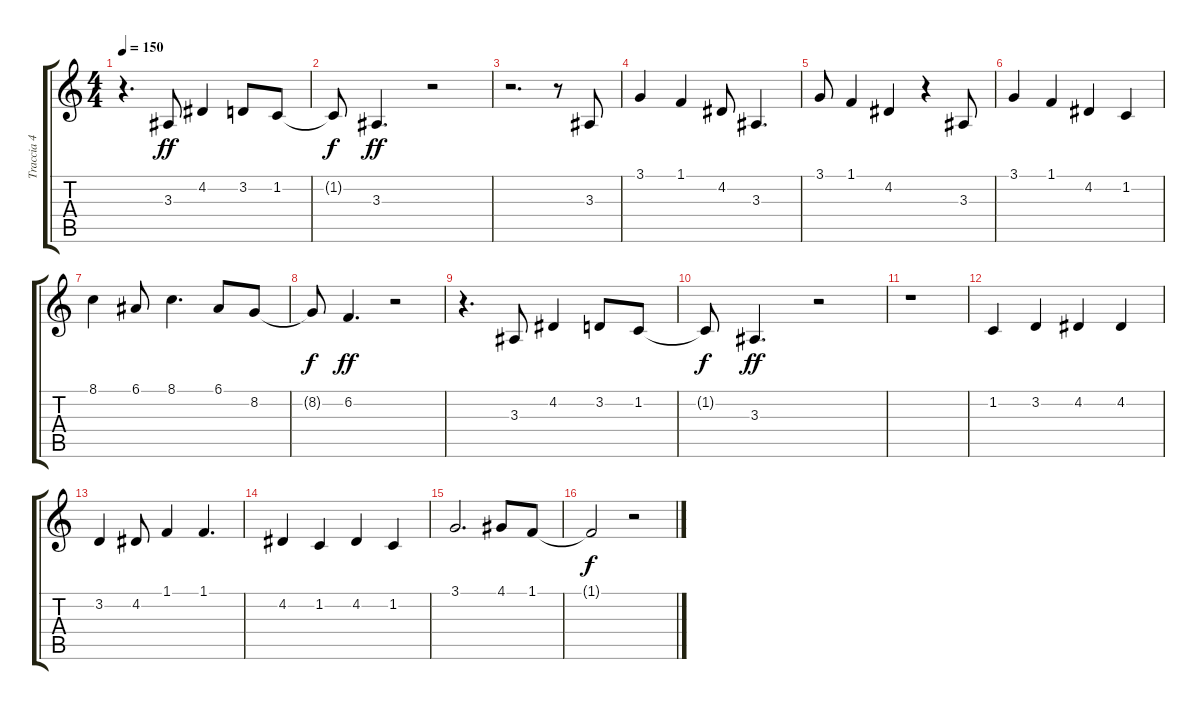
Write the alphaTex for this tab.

\track ("Traccia 4" "Traccia 4") {instrument panflute}
\staff {score tabs}
\tuning (E4 B3 G3 D3 A2 E2) {hide}
\ts (4 4)
\tempo 150
\clef g2
\ks c
r.4{d dy f} 3.3.8{dy ff} 4.2.4 3.2.8 1.2.8 |
1.2{t}.8{dy f} 3.3.4{d dy ff} r.2 |
r.2{d} r.8 3.3.8 |
3.1.4 1.1.4 4.2.8 3.3.4{d} |
3.1.8 1.1.4 4.2.4 r.4 3.3.8 |
3.1.4 1.1.4 4.2.4 1.2.4 |
8.1.4 6.1.8 8.1.4{d} 6.1.8 8.2.8 |
8.2{t}.8{dy f} 6.2.4{d dy ff} r.2 |
r.4{d} 3.3.8 4.2.4 3.2.8 1.2.8 |
1.2{t}.8{dy f} 3.3.4{d dy ff} r.2 |
r.1 |
1.2.4 3.2.4 4.2.4 4.2.4 |
3.2.4 4.2.8 1.1.4 1.1.4{d} |
4.2.4 1.2.4 4.2.4 1.2.4 |
3.1.2{d} 4.1.8 1.1.8 |
1.1{t}.2{dy f} r.2
